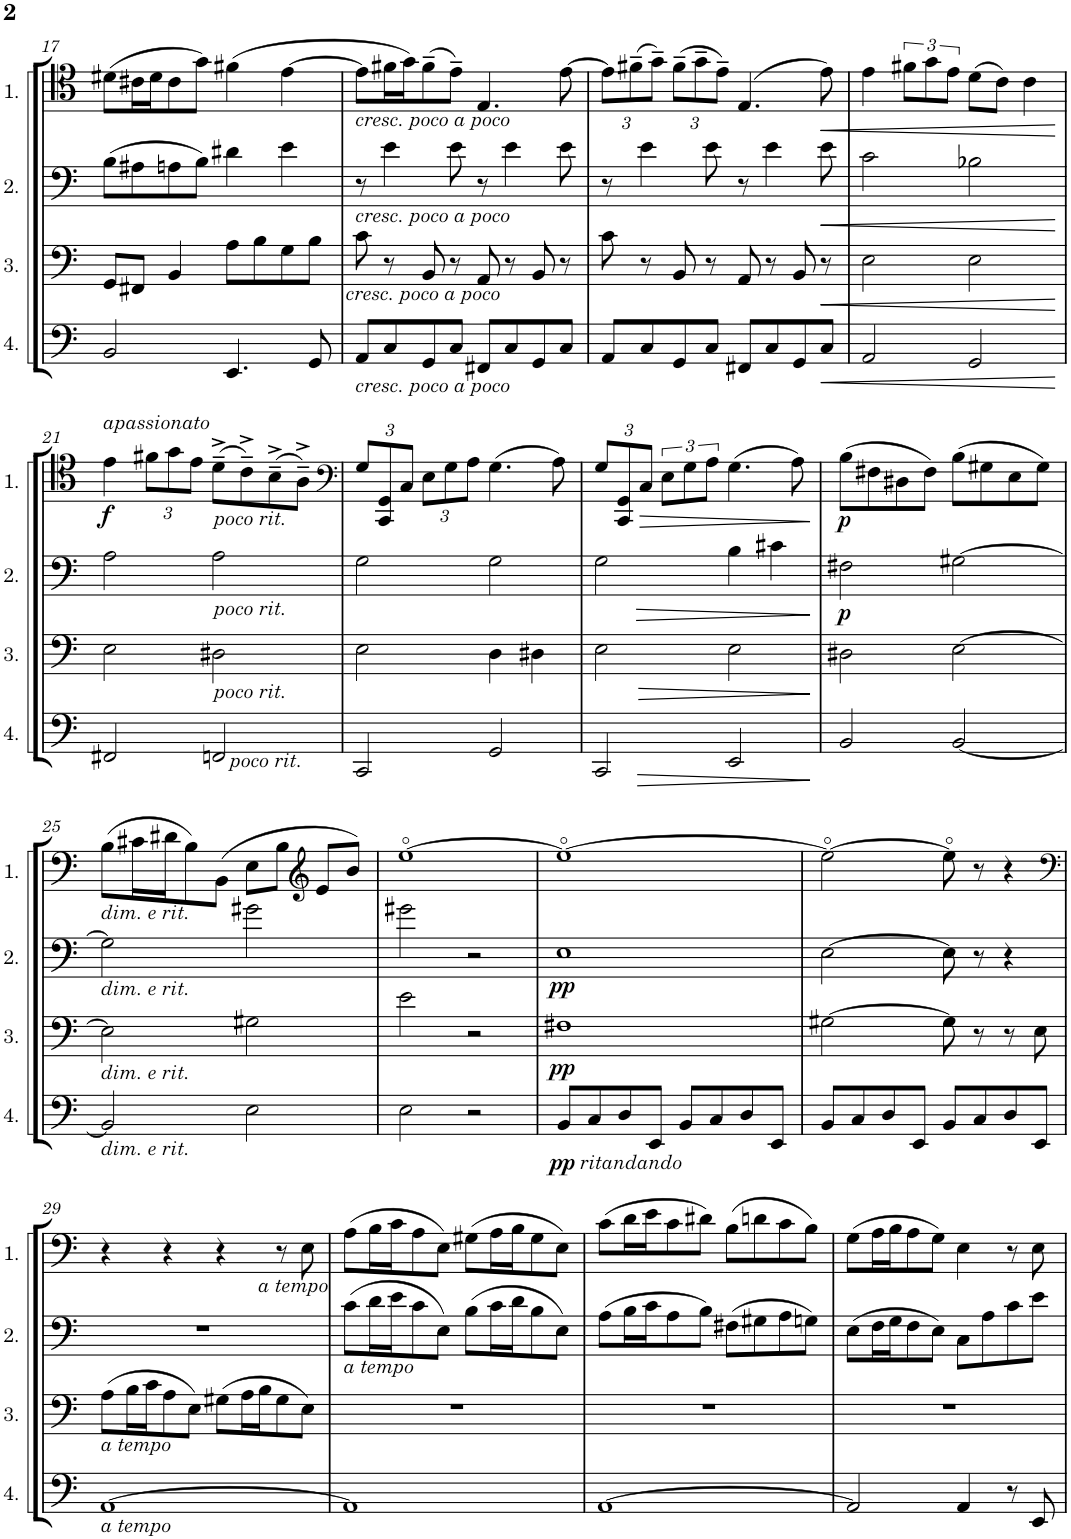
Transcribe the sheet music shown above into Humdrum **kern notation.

**kern	**dynam	**kern	**dynam	**kern	**dynam	**kern	**dynam
*part4	*part4	*part3	*part3	*part2	*part2	*part1	*part1
*staff4	*staff4	*staff3	*staff3	*staff2	*staff2	*staff1	*staff1
*I"Cello 4	*	*I"Cello 3	*	*I"Cello 2	*	*I"Cello 1	*
!!LO:PB:g=z
*clefF4	*	*clefF4	*	*clefF4	*	*clefC4	*
*k[]	*	*k[]	*	*k[]	*	*k[]	*
*M4/4	*	*M4/4	*	*M4/4	*	*M4/4	*
*met(c)	*	*met(c)	*	*met(c)	*	*met(c)	*
=17	=17	=17	=17	=17	=17	=17	=17
2BB/	.	8GG/L	.	(8B\L	.	(8d#X\L	.
.	.	8FF#X/J	.	8A#X\	.	16c#X\L	.
.	.	.	.	.	.	16d#\J	.
.	.	4BB/	.	8An\	.	8c#\	.
.	.	.	.	8B\J)	.	8g\J)	.
4.EE/	.	8A\L	.	4d#X\	.	(4f#X\	.
.	.	8B\	.	.	.	.	.
.	.	8G\	.	4e\	.	[4e\	.
8GG/	.	8B\J	.	.	.	.	.
=18	=18	=18	=18	=18	=18	=18	=18
!	!	!	!	!	!	!LO:TX:b:i:t=cresc. poco a poco	!
!	!	!	!	!LO:TX:b:i:t=cresc. poco a poco	!	!	!
!	!	!LO:TX:b:i:t=cresc. poco a poco	!	!	!	!	!
!LO:TX:b:i:t=cresc. poco a poco	!	!	!	!	!	!	!
8AA/L	.	8c\	.	8r	.	8e\L]	.
8C/	.	8r	.	4e\	.	16f#X\L	.
.	.	.	.	.	.	16g\J)	.
8GG/	.	8BB/	.	.	.	(8f#~\	.
8C/J	.	8r	.	8e\	.	8e~\J)	.
8FF#X/L	.	8AA/	.	8r	.	4.E/	.
8C/	.	8r	.	4e\	.	.	.
8GG/	.	8BB/	.	.	.	.	.
8C/J	.	8r	.	8e\	.	[8e\	.
=19	=19	=19	=19	=19	=19	=19	=19
*	*	*	*	*	*	*Xbrackettup	*
8AA/L	.	8c\	.	8r	.	12e\L]	.
.	.	.	.	.	.	(12f#X~\	.
8C/	.	8r	.	4e\	.	.	.
.	.	.	.	.	.	12g~\J)	.
8GG/	.	8BB/	.	.	.	(12f#~\L	.
.	.	.	.	.	.	12g~\	.
8C/J	.	8r	.	8e\	.	.	.
.	.	.	.	.	.	12e~\J)	.
8FF#X/L	.	8AA/	.	8r	.	(4.E/	.
8C/	.	8r	.	4e\	.	.	.
!	!LO:HP:b	!	!	!	!	!	!
8GG/	<	8BB/	.	.	.	.	.
!	!	!	!LO:HP:b	!	!LO:HP:b	!	!LO:HP:b
8C/J	.	8r	<	8e\	<	8e\)	<
=20	=20	=20	=20	=20	=20	=20	=20
2AA/	.	2E\	.	2c\	.	4e\	.
*	*	*	*	*	*	*brackettup	*
.	.	.	.	.	.	12f#X\L	.
.	.	.	.	.	.	12g\	.
.	.	.	.	.	.	12e\J	.
2GG/	.	2E\	.	2B-X\	.	(8d\L	.
.	.	.	.	.	.	8c\J)	.
.	.	.	.	.	.	4c\	.
.	[	.	[	.	[	.	[
!!LO:LB:g=z
=21	=21	=21	=21	=21	=21	=21	=21
!	!	!	!	!	!	!LO:TX:a:i:t=apassionato	!
!	!	!	!	!	!	!	!LO:DY:b
2FF#X/	.	2E\	.	2A\	.	4e\	f
*	*	*	*	*	*	*Xbrackettup	*
.	.	.	.	.	.	12f#X\L	.
.	.	.	.	.	.	12g\	.
.	.	.	.	.	.	12e\J	.
!	!	!	!	!	!	!LO:TX:b:i:t=poco rit.	!
!	!	!	!	!LO:TX:b:i:t=poco rit.	!	!	!
!	!	!LO:TX:b:i:t=poco rit.	!	!	!	!	!
!LO:TX:b:i:t=poco rit.	!	!	!	!	!	!	!
2FFn/	.	2D#X\	.	2A\	.	(8d~^\L	.
.	.	.	.	.	.	8c~^\)	.
.	.	.	.	.	.	(8B~^\	.
.	.	.	.	.	.	8A~^\J)	.
=22	=22	=22	=22	=22	=22	=22	=22
*	*	*	*	*	*	*clefF4	*
2CC/	.	2E\	.	2G\	.	12G/L	.
.	.	.	.	.	.	12CC/ 12GG/	.
.	.	.	.	.	.	12C/J	.
.	.	.	.	.	.	12E\L	.
.	.	.	.	.	.	12G\	.
.	.	.	.	.	.	12A\J	.
2GG/	.	4D\	.	2G\	.	(4.G\	.
.	.	4D#X\	.	.	.	.	.
.	.	.	.	.	.	8A\)	.
=23	=23	=23	=23	=23	=23	=23	=23
!	!LO:HP:b	!	!LO:HP:b	!	!LO:HP:b	!	!
2CC/	>	2E\	>	2G\	>	12G/L	.
.	.	.	.	.	.	12CC/ 12GG/	.
!	!	!	!	!	!	!	!LO:HP:b
.	.	.	.	.	.	12C/J	>
*	*	*	*	*	*	*brackettup	*
.	.	.	.	.	.	12E\L	.
.	.	.	.	.	.	12G\	.
.	.	.	.	.	.	12A\J	.
2EE/	.	2E\	.	4B\	.	(4.G\	.
.	.	.	.	4c#X\	.	.	.
.	.	.	.	.	.	8A\)	.
.	]	.	]	.	]	.	]
=24	=24	=24	=24	=24	=24	=24	=24
!	!	!	!	!	!LO:DY:b	!	!LO:DY:b
2BB/	.	2D#X\	.	2F#X\	p	(8B\L	p
.	.	.	.	.	.	8F#X\	.
.	.	.	.	.	.	8D#X\	.
.	.	.	.	.	.	8F#\J)	.
[2BB/	.	[2E\	.	[2G#X\	.	(8B\L	.
.	.	.	.	.	.	8G#X\	.
.	.	.	.	.	.	8E\	.
.	.	.	.	.	.	8G#\J)	.
!!LO:LB:g=z
=25	=25	=25	=25	=25	=25	=25	=25
!	!	!	!	!	!	!LO:TX:b:i:t=dim. e rit.	!
!	!	!	!	!LO:TX:b:i:t=dim. e rit.	!	!	!
!	!	!LO:TX:b:i:t=dim. e rit.	!	!	!	!	!
!LO:TX:b:i:t=dim. e rit.	!	!	!	!	!	!	!
2BB/]	.	2E\]	.	2G#\]	.	(8B\L	.
.	.	.	.	.	.	16c#X\L	.
.	.	.	.	.	.	16d#X\J	.
.	.	.	.	.	.	8B\)	.
.	.	.	.	.	.	(8BB\J	.
2E\	.	2G#X\	.	2g#X\	.	8E\L	.
.	.	.	.	.	.	8B\J	.
*	*	*	*	*	*	*clefG2	*
.	.	.	.	.	.	8e/L	.
.	.	.	.	.	.	8b/J)	.
=26	=26	=26	=26	=26	=26	=26	=26
2E\	.	2e\	.	2g#X\	.	[1ee	.
2r	.	2r	.	2r	.	.	.
=27	=27	=27	=27	=27	=27	=27	=27
!	!LO:DY:b	!	!	!	!	!	!
!	!LO:DY:n=1:b	!	!LO:DY:b	!	!LO:DY:b	!	!
8BB/L	pp other-dynamics	1F#X	pp	1E	pp	1ee_	.
8C/	.	.	.	.	.	.	.
8D/	.	.	.	.	.	.	.
8EE/J	.	.	.	.	.	.	.
8BB/L	.	.	.	.	.	.	.
8C/	.	.	.	.	.	.	.
8D/	.	.	.	.	.	.	.
8EE/J	.	.	.	.	.	.	.
=28	=28	=28	=28	=28	=28	=28	=28
8BB/L	.	[2G#X\	.	[2E\	.	2ee\_	.
8C/	.	.	.	.	.	.	.
8D/	.	.	.	.	.	.	.
8EE/J	.	.	.	.	.	.	.
8BB/L	.	8G#\]	.	8E\]	.	8ee\]	.
8C/	.	8r	.	8r	.	8r	.
8D/	.	8r	.	4r	.	4r	.
8EE/J	.	8E\	.	.	.	.	.
!!LO:LB:g=z
=29	=29	=29	=29	=29	=29	=29	=29
*	*	*	*	*	*	*clefF4	*
!	!	!LO:TX:b:i:t=a tempo	!	!	!	!	!
!LO:TX:b:i:t=a tempo	!	!	!	!	!	!	!
[1AA	.	(8A\L	.	1r	.	4r	.
.	.	16B\L	.	.	.	.	.
.	.	16c\J	.	.	.	.	.
.	.	8A\	.	.	.	4r	.
.	.	8E\J)	.	.	.	.	.
.	.	(8G#X\L	.	.	.	4r	.
.	.	16A\L	.	.	.	.	.
.	.	16B\J	.	.	.	.	.
.	.	8G#\	.	.	.	8r	.
!	!	!	!	!	!	!LO:TX:b:i:t=a tempo	!
.	.	8E\J)	.	.	.	8E\	.
=30	=30	=30	=30	=30	=30	=30	=30
!	!	!	!	!LO:TX:b:i:t=a tempo	!	!	!
1AA]	.	1r	.	(8c\L	.	(8A\L	.
.	.	.	.	16d\L	.	16B\L	.
.	.	.	.	16e\J	.	16c\J	.
.	.	.	.	8c\	.	8A\	.
.	.	.	.	8E\J)	.	8E\J)	.
.	.	.	.	(8B\L	.	(8G#X\L	.
.	.	.	.	16c\L	.	16A\L	.
.	.	.	.	16d\J	.	16B\J	.
.	.	.	.	8B\	.	8G#\	.
.	.	.	.	8E\J)	.	8E\J)	.
=31	=31	=31	=31	=31	=31	=31	=31
[1AA	.	1r	.	(8A\L	.	(8c\L	.
.	.	.	.	16B\L	.	16d\L	.
.	.	.	.	16c\J	.	16e\J	.
.	.	.	.	8A\	.	8c\	.
.	.	.	.	8B\J)	.	8d#X\J)	.
.	.	.	.	(8F#X\L	.	(8B\L	.
.	.	.	.	8G#X\	.	8dn\	.
.	.	.	.	8A\	.	8c\	.
.	.	.	.	8Gn\J)	.	8B\J)	.
=32	=32	=32	=32	=32	=32	=32	=32
2AA/]	.	1r	.	(8E\L	.	(8G\L	.
.	.	.	.	16F\L	.	16A\L	.
.	.	.	.	16G\J	.	16B\J	.
.	.	.	.	8F\	.	8A\	.
.	.	.	.	8E\J)	.	8G\J)	.
4AA/	.	.	.	8C\L	.	4E\	.
.	.	.	.	8A\	.	.	.
8r	.	.	.	8c\	.	8r	.
8EE/	.	.	.	8e\J	.	8E\	.
=	=	=	=	=	=	=	=
*-	*-	*-	*-	*-	*-	*-	*-
